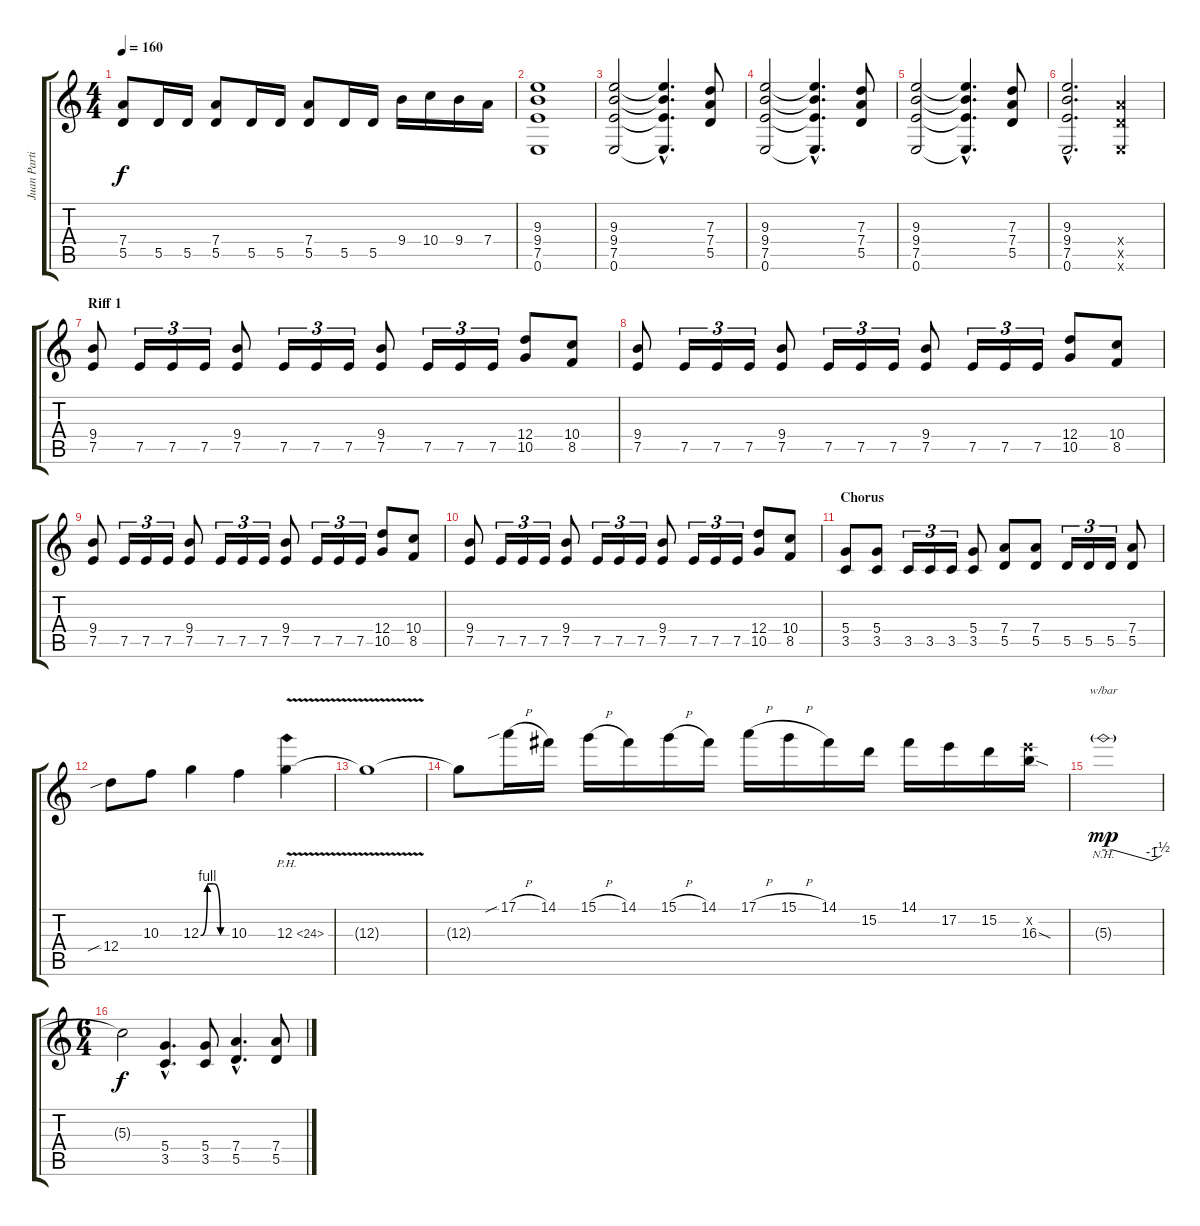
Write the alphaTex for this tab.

\track ("Juan Partida" "Juan Parti") {instrument distortionguitar}
\staff {score tabs}
\tuning (E4 B3 G3 D3 A2 E2) {hide}
\ts (4 4)
\tempo 160
\clef g2
\ks c
(7.4 5.5).8{dy f} 5.5.16 5.5.16 (7.4 5.5).8 5.5.16 5.5.16 (7.4 5.5).8 5.5.16 5.5.16 9.4.16 10.4.16 9.4.16 7.4.16 |
(9.3 9.4 7.5 0.6).1 |
(9.3 9.4 7.5 0.6).2 (9.3{hac t} 9.4{hac t} 7.5{hac t} 0.6{hac t}).4{d} (7.3 7.4 5.5).8 |
(9.3 9.4 7.5 0.6).2 (9.3{hac t} 9.4{hac t} 7.5{hac t} 0.6{hac t}).4{d} (7.3 7.4 5.5).8 |
(9.3 9.4 7.5 0.6).2 (9.3{hac t} 9.4{hac t} 7.5{hac t} 0.6{hac t}).4{d} (7.3 7.4 5.5).8 |
(9.3{hac} 9.4{hac} 7.5{hac} 0.6{hac}).2{d} (7.4{x} 5.5{x} 0.6{x}).4 |
\section ("" "Riff 1")
(9.4 7.5).8 7.5.16{tu (3 2)} 7.5.16{tu (3 2)} 7.5.16{tu (3 2)} (9.4 7.5).8 7.5.16{tu (3 2)} 7.5.16{tu (3 2)} 7.5.16{tu (3 2)} (9.4 7.5).8 7.5.16{tu (3 2)} 7.5.16{tu (3 2)} 7.5.16{tu (3 2)} (12.4 10.5).8 (10.4 8.5).8 |
(9.4 7.5).8 7.5.16{tu (3 2)} 7.5.16{tu (3 2)} 7.5.16{tu (3 2)} (9.4 7.5).8 7.5.16{tu (3 2)} 7.5.16{tu (3 2)} 7.5.16{tu (3 2)} (9.4 7.5).8 7.5.16{tu (3 2)} 7.5.16{tu (3 2)} 7.5.16{tu (3 2)} (12.4 10.5).8 (10.4 8.5).8 |
(9.4 7.5).8 7.5.16{tu (3 2)} 7.5.16{tu (3 2)} 7.5.16{tu (3 2)} (9.4 7.5).8 7.5.16{tu (3 2)} 7.5.16{tu (3 2)} 7.5.16{tu (3 2)} (9.4 7.5).8 7.5.16{tu (3 2)} 7.5.16{tu (3 2)} 7.5.16{tu (3 2)} (12.4 10.5).8 (10.4 8.5).8 |
(9.4 7.5).8 7.5.16{tu (3 2)} 7.5.16{tu (3 2)} 7.5.16{tu (3 2)} (9.4 7.5).8 7.5.16{tu (3 2)} 7.5.16{tu (3 2)} 7.5.16{tu (3 2)} (9.4 7.5).8 7.5.16{tu (3 2)} 7.5.16{tu (3 2)} 7.5.16{tu (3 2)} (12.4 10.5).8 (10.4 8.5).8 |
\section ("" "Chorus")
(5.4 3.5).8 (5.4 3.5).8 3.5.16{tu (3 2)} 3.5.16{tu (3 2)} 3.5.16{tu (3 2)} (5.4 3.5).8 (7.4 5.5).8 (7.4 5.5).8 5.5.16{tu (3 2)} 5.5.16{tu (3 2)} 5.5.16{tu (3 2)} (7.4 5.5).8 |
12.4{sib}.8 10.3.8 12.3{be (custom 0 0 15 4 30 4 45 0 60 0)}.4 10.3.4 12.3{ph 12 v}.4 |
12.3{t}.1 |
12.3{t}.8 17.1{sib h}.16 14.1.16 15.1{h}.16 14.1.16 15.1{h}.16 14.1.16 17.1{h}.16 15.1{h}.16 14.1.16 15.2.16 14.1.16 17.2.16 15.2.16 (17.2{x} 16.3{sod}).16 |
5.3{nh g}.1{tbe (custom default 0 0 10 0 50 -4 60 -2) dy mp} |
\ts (6 4)
5.3{t}.2{dy f} (5.4{hac} 3.5{hac}).4{d} (5.4 3.5).8 (7.4{hac} 5.5{hac}).4{d} (7.4 5.5).8
